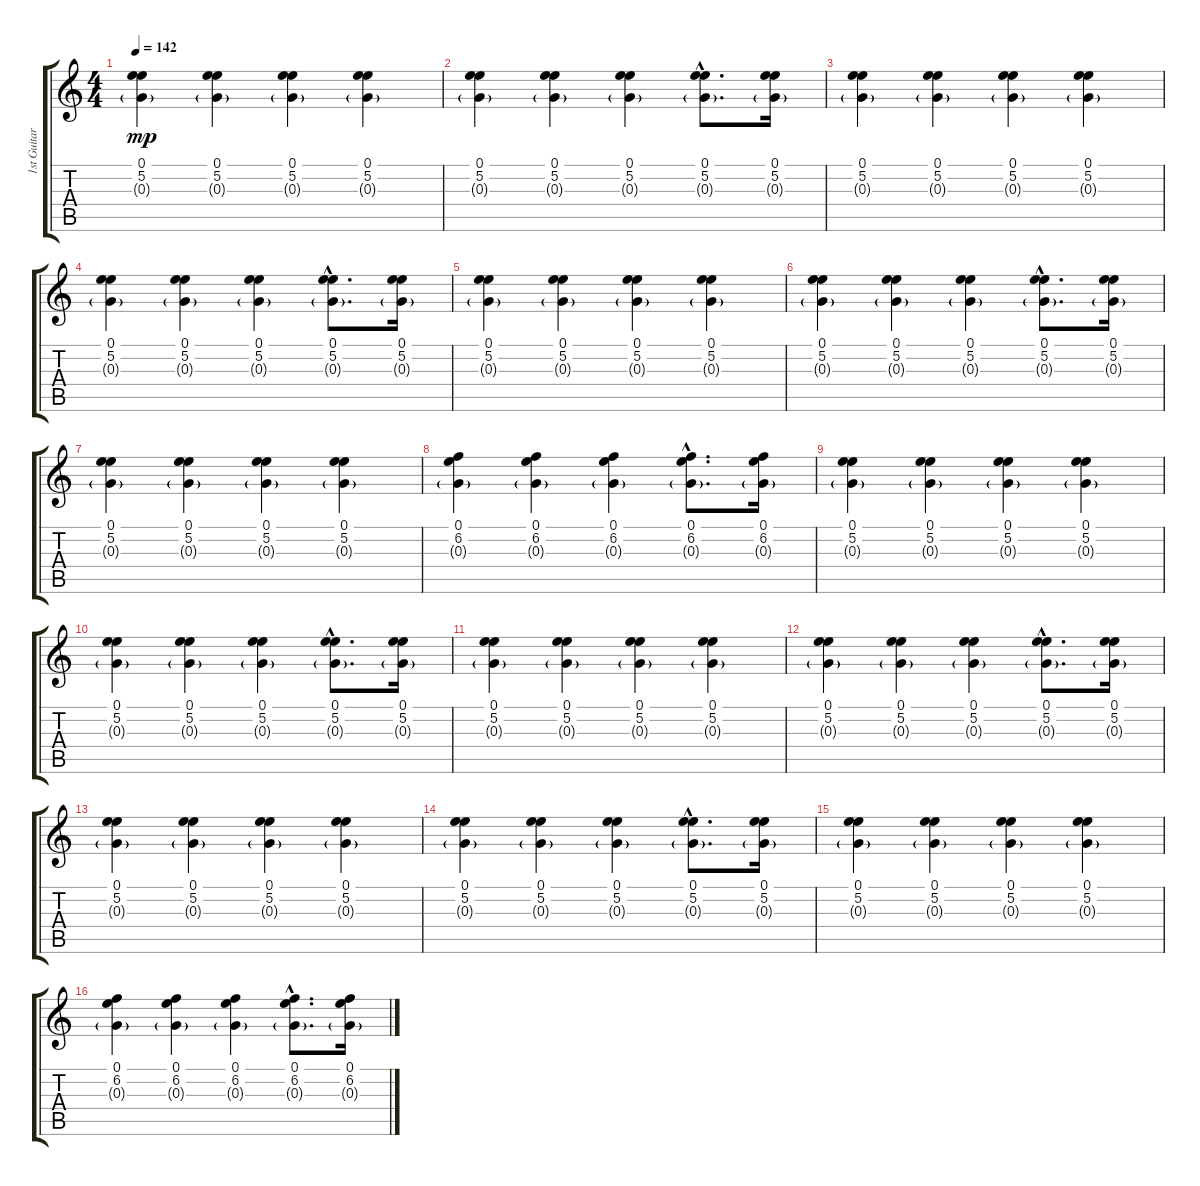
\track ("1st Guitar" "1st Guitar") {instrument acousticguitarsteel}
\staff {score tabs}
\tuning (E4 B3 G3 D3 A2 E2) {hide}
\ts (4 4)
\tempo 142
\clef g2
\ks c
(0.1 5.2 0.3{g}).4{dy mp} (0.1 5.2 0.3{g}).4 (0.1 5.2 0.3{g}).4 (0.1 5.2 0.3{g}).4 |
(0.1 5.2 0.3{g}).4 (0.1 5.2 0.3{g}).4 (0.1 5.2 0.3{g}).4 (0.1{hac} 5.2{hac} 0.3{g hac}).8{d} (0.1 5.2 0.3{g}).16 |
(0.1 5.2 0.3{g}).4 (0.1 5.2 0.3{g}).4 (0.1 5.2 0.3{g}).4 (0.1 5.2 0.3{g}).4 |
(0.1 5.2 0.3{g}).4 (0.1 5.2 0.3{g}).4 (0.1 5.2 0.3{g}).4 (0.1{hac} 5.2{hac} 0.3{g hac}).8{d} (0.1 5.2 0.3{g}).16 |
(0.1 5.2 0.3{g}).4 (0.1 5.2 0.3{g}).4 (0.1 5.2 0.3{g}).4 (0.1 5.2 0.3{g}).4 |
(0.1 5.2 0.3{g}).4 (0.1 5.2 0.3{g}).4 (0.1 5.2 0.3{g}).4 (0.1{hac} 5.2{hac} 0.3{g hac}).8{d} (0.1 5.2 0.3{g}).16 |
(0.1 5.2 0.3{g}).4 (0.1 5.2 0.3{g}).4 (0.1 5.2 0.3{g}).4 (0.1 5.2 0.3{g}).4 |
(0.1 6.2 0.3{g}).4 (0.1 6.2 0.3{g}).4 (0.1 6.2 0.3{g}).4 (0.1{hac} 6.2{hac} 0.3{g hac}).8{d} (0.1 6.2 0.3{g}).16 |
(0.1 5.2 0.3{g}).4 (0.1 5.2 0.3{g}).4 (0.1 5.2 0.3{g}).4 (0.1 5.2 0.3{g}).4 |
(0.1 5.2 0.3{g}).4 (0.1 5.2 0.3{g}).4 (0.1 5.2 0.3{g}).4 (0.1{hac} 5.2{hac} 0.3{g hac}).8{d} (0.1 5.2 0.3{g}).16 |
(0.1 5.2 0.3{g}).4 (0.1 5.2 0.3{g}).4 (0.1 5.2 0.3{g}).4 (0.1 5.2 0.3{g}).4 |
(0.1 5.2 0.3{g}).4 (0.1 5.2 0.3{g}).4 (0.1 5.2 0.3{g}).4 (0.1{hac} 5.2{hac} 0.3{g hac}).8{d} (0.1 5.2 0.3{g}).16 |
(0.1 5.2 0.3{g}).4 (0.1 5.2 0.3{g}).4 (0.1 5.2 0.3{g}).4 (0.1 5.2 0.3{g}).4 |
(0.1 5.2 0.3{g}).4 (0.1 5.2 0.3{g}).4 (0.1 5.2 0.3{g}).4 (0.1{hac} 5.2{hac} 0.3{g hac}).8{d} (0.1 5.2 0.3{g}).16 |
(0.1 5.2 0.3{g}).4 (0.1 5.2 0.3{g}).4 (0.1 5.2 0.3{g}).4 (0.1 5.2 0.3{g}).4 |
(0.1 6.2 0.3{g}).4 (0.1 6.2 0.3{g}).4 (0.1 6.2 0.3{g}).4 (0.1{hac} 6.2{hac} 0.3{g hac}).8{d} (0.1 6.2 0.3{g}).16
